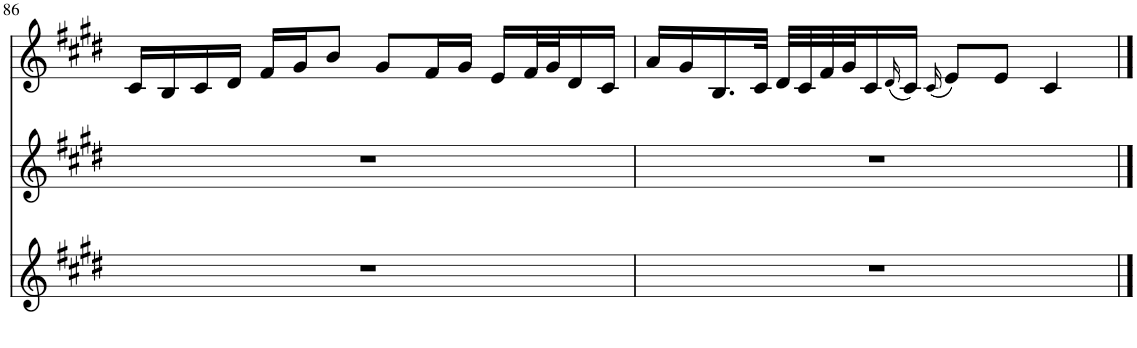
**kern	**kern	**kern
*part3	*part2	*part1
*staff3	*staff2	*staff1
*I"Piano	*I"Piano	*I"Piano
*I'Pno	*I'Pno	*I'Pno
!!LO:PB:g=z
*clefG2	*clefG2	*clefG2
*k[f#c#g#d#]	*k[f#c#g#d#]	*k[f#c#g#d#]
*M4/4	*M4/4	*M4/4
=86	=86	=86
1r	1r	16c#/LL
.	.	16B/
.	.	16c#/
.	.	16d#/JJ
.	.	16f#/LL
.	.	16g#/J
.	.	8b/J
.	.	8g#/L
.	.	16f#/L
.	.	16g#/JJ
.	.	16e/LL
.	.	32f#/L
.	.	32g#/J
.	.	16d#/
.	.	16c#/JJ
=87	=87	=87
1r	1r	16a/LL
.	.	16g#/
.	.	16.B/
.	.	32c#/JJk
.	.	32d#/LLL
.	.	32c#/
.	.	32f#/
.	.	32g#/J
.	.	16c#/
.	.	(16qd#/
.	.	16c#/JJ)
.	.	(16qc#/
.	.	8e/L)
.	.	8e/J
.	.	4c#/
==	==	==
*-	*-	*-
